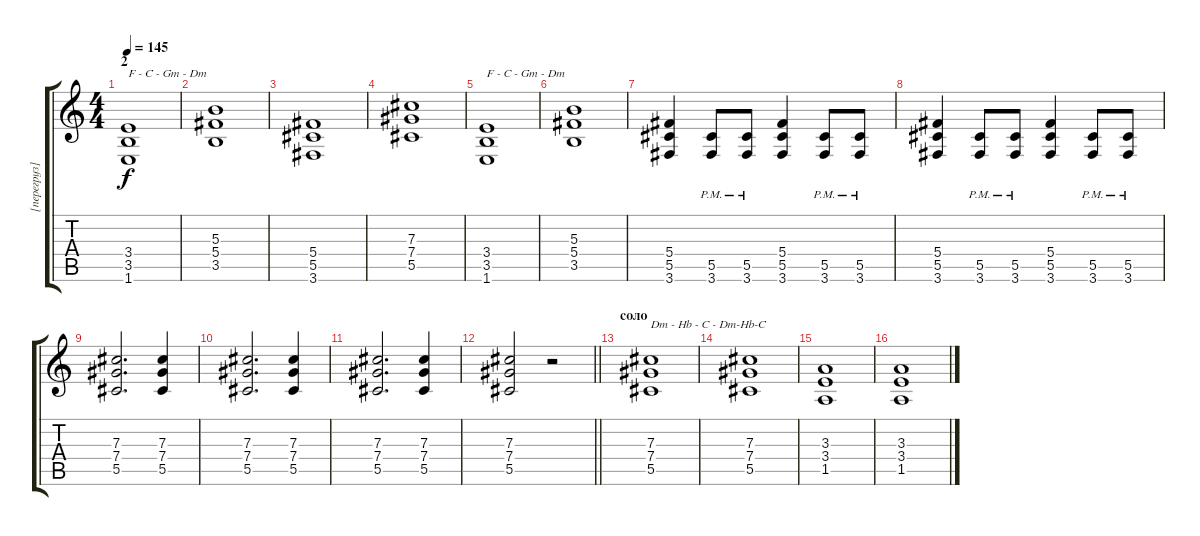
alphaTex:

\track ("[перегруз] ритм" "[перегруз]") {instrument distortionguitar}
\staff {score tabs}
\tuning (Eb4 Bb3 Gb3 Db3 Ab2 Eb2) {hide}
\ts (4 4)
\section ("" "2")
\tempo 145
\clef g2
\ks c
(3.4 3.5 1.6).1{txt "F - C - Gm - Dm" dy f} |
(5.3 5.4 3.5).1 |
(5.4 5.5 3.6).1 |
(7.3 7.4 5.5).1 |
(3.4 3.5 1.6).1{txt "F - C - Gm - Dm"} |
(5.3 5.4 3.5).1 |
(5.4 5.5 3.6).4 (5.5{pm} 3.6{pm}).8 (5.5{pm} 3.6{pm}).8 (5.4 5.5 3.6).4 (5.5{pm} 3.6{pm}).8 (5.5{pm} 3.6{pm}).8 |
(5.4 5.5 3.6).4 (5.5{pm} 3.6{pm}).8 (5.5{pm} 3.6{pm}).8 (5.4 5.5 3.6).4 (5.5{pm} 3.6{pm}).8 (5.5{pm} 3.6{pm}).8 |
(7.3 7.4 5.5).2{d} (7.3 7.4 5.5).4 |
(7.3 7.4 5.5).2{d} (7.3 7.4 5.5).4 |
(7.3 7.4 5.5).2{d} (7.3 7.4 5.5).4 |
\barLineRight lightlight
(7.3 7.4 5.5).2 r.2 |
\section ("" "соло")
(7.3 7.4 5.5).1{txt "Dm - Hb - C - Dm-Hb-C"} |
(7.3 7.4 5.5).1 |
(3.3 3.4 1.5).1 |
(3.3 3.4 1.5).1
